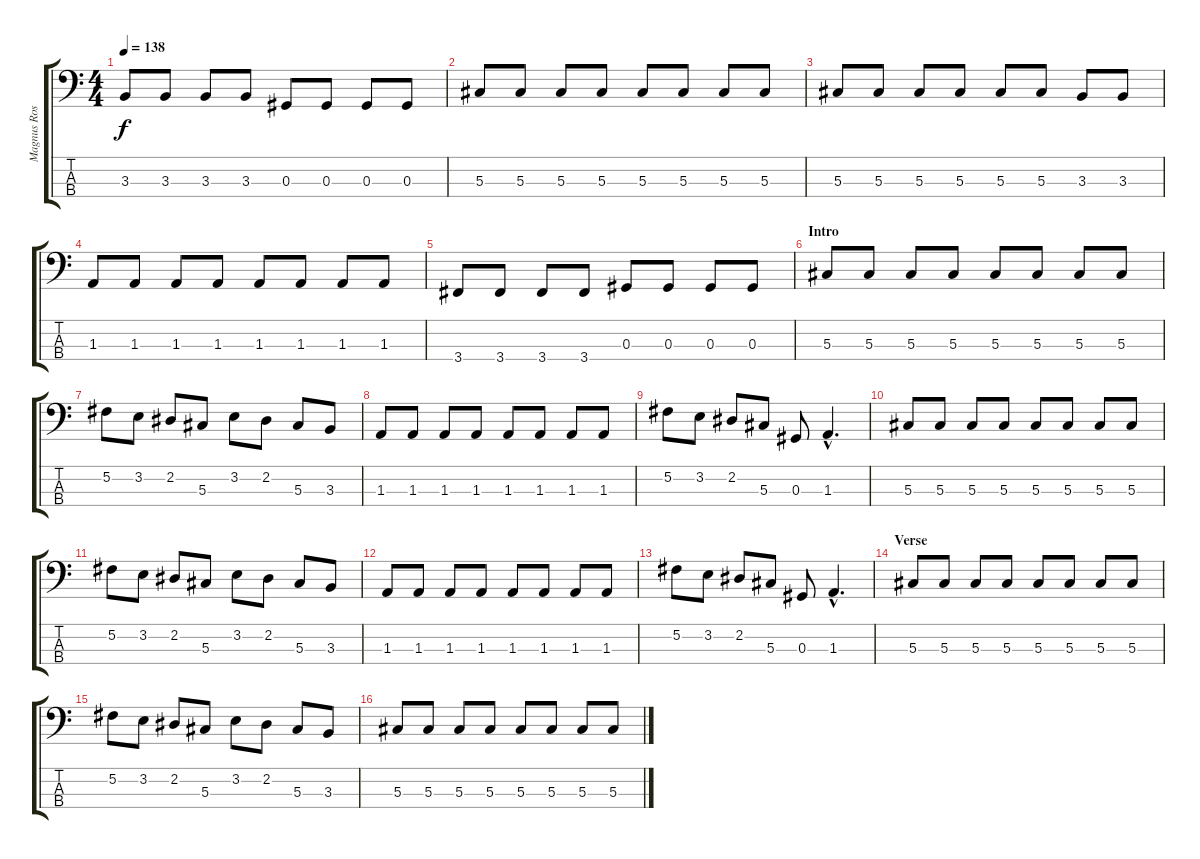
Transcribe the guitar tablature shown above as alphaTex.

\track ("Magnus Rosén" "Magnus Ros") {instrument electricbassfinger}
\staff {score tabs}
\tuning (Gb2 Db2 Ab1 Eb1) {hide}
\ts (4 4)
\tempo 138
\clef f4
\ks c
3.3.8{dy f} 3.3.8 3.3.8 3.3.8 0.3.8 0.3.8 0.3.8 0.3.8 |
5.3.8 5.3.8 5.3.8 5.3.8 5.3.8 5.3.8 5.3.8 5.3.8 |
5.3.8 5.3.8 5.3.8 5.3.8 5.3.8 5.3.8 3.3.8 3.3.8 |
1.3.8 1.3.8 1.3.8 1.3.8 1.3.8 1.3.8 1.3.8 1.3.8 |
3.4.8 3.4.8 3.4.8 3.4.8 0.3.8 0.3.8 0.3.8 0.3.8 |
\section ("" "Intro")
5.3.8 5.3.8 5.3.8 5.3.8 5.3.8 5.3.8 5.3.8 5.3.8 |
5.2.8 3.2.8 2.2.8 5.3.8 3.2.8 2.2.8 5.3.8 3.3.8 |
1.3.8 1.3.8 1.3.8 1.3.8 1.3.8 1.3.8 1.3.8 1.3.8 |
5.2.8 3.2.8 2.2.8 5.3.8 0.3.8 1.3{hac}.4{d} |
5.3.8 5.3.8 5.3.8 5.3.8 5.3.8 5.3.8 5.3.8 5.3.8 |
5.2.8 3.2.8 2.2.8 5.3.8 3.2.8 2.2.8 5.3.8 3.3.8 |
1.3.8 1.3.8 1.3.8 1.3.8 1.3.8 1.3.8 1.3.8 1.3.8 |
5.2.8 3.2.8 2.2.8 5.3.8 0.3.8 1.3{hac}.4{d} |
\section ("" "Verse")
5.3.8 5.3.8 5.3.8 5.3.8 5.3.8 5.3.8 5.3.8 5.3.8 |
5.2.8 3.2.8 2.2.8 5.3.8 3.2.8 2.2.8 5.3.8 3.3.8 |
5.3.8 5.3.8 5.3.8 5.3.8 5.3.8 5.3.8 5.3.8 5.3.8
